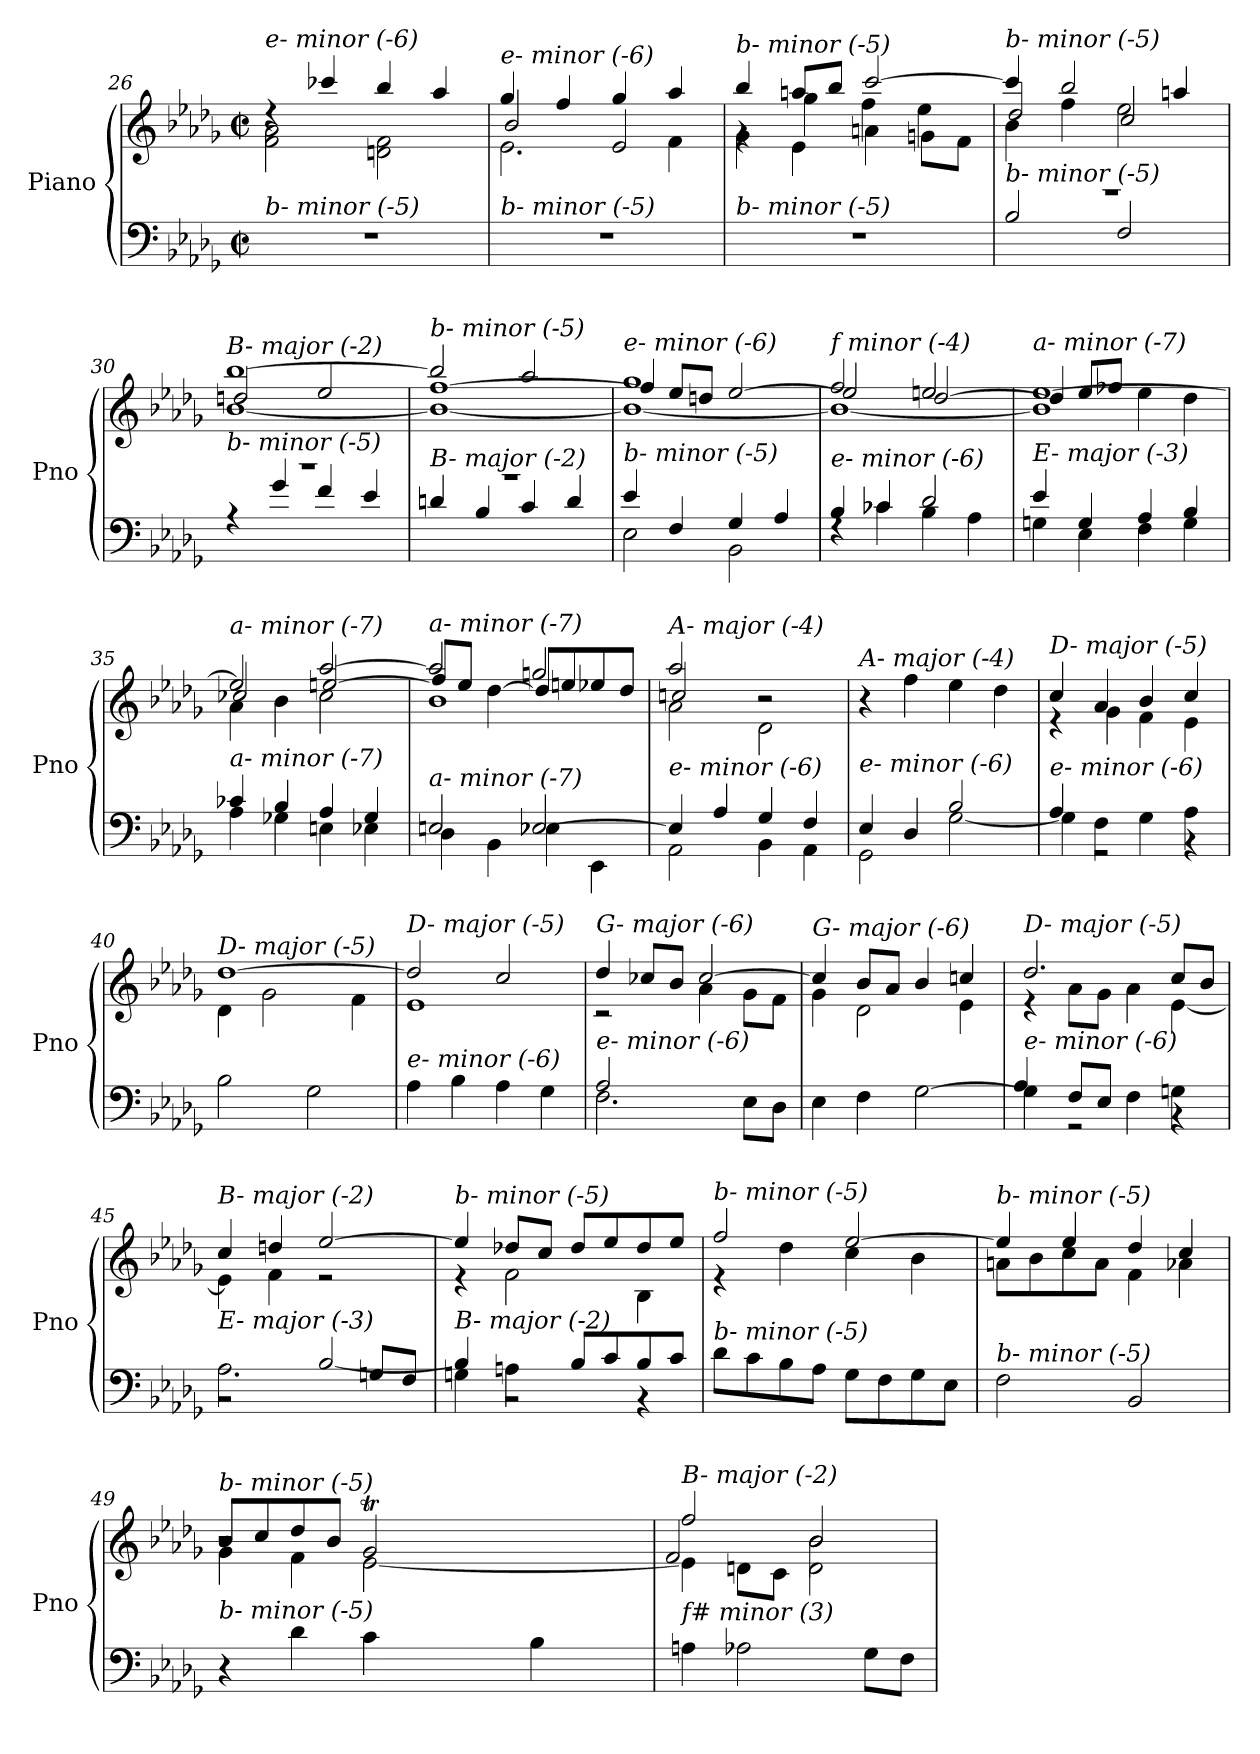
**kern	**kern
*part1	*part1
*staff2	*staff1
*I"Piano	*
*I'Pno	*
*clefF4	*clefG2
*k[b-e-a-d-g-]	*k[b-e-a-d-g-]
*M2/2	*M2/2
*met(c|)	*met(c|)
=26	=26
*	*^
!	!LO:TX:i:t=e- minor (-6)	!
!LO:TX:i:t=b- minor (-5)	!	!
1r	4rdd	2f\ 2a-\
.	4ccc-X/	.
.	4bb-/	2dn\ 2f\
.	4aa-/	.
=27	=27	=27
*	*	*^
!	!LO:TX:i:t=e- minor (-6)	!	!
!LO:TX:i:t=b- minor (-5)	!	!	!
1r	4gg-/	2.e-\	2b-/
.	4ff/	.	.
.	4gg-/	.	2e-/
.	4aa-/	4f\	.
=28	=28	=28	=28
!	!LO:TX:i:t=b- minor (-5)	!	!
!LO:TX:i:t=b- minor (-5)	!	!	!
1r	4bb-/	4g-\	4rg
.	8aan/L	4e-\	4gg-\
.	8bb-/J	.	.
.	[2ccc/	4an\	4ff\
.	.	8gn\L	4ee-\
.	.	8f\J	.
=29	=29	=29	=29
*^	*	*	*
!	!	!LO:TX:i:t=b- minor (-5)	!	!
!LO:TX:i:t=b- minor (-5)	!	!	!	!
1r	2B-/	4ccc/]	4b-\	2dd-/
.	.	2bb-/	4ff\	.
.	2F/	.	2ee-\	2cc/
.	.	4aan/	.	.
=30	=30	=30	=30	=30
!	!	!LO:TX:i:t=B- major (-2)	!	!
!LO:TX:i:t=b- minor (-5)	!	!	!	!
1r	4rA	[1bb-	[1b-	2ddn/
.	4g-/	.	.	.
.	4f/	.	.	2ee-/
.	4e-/	.	.	.
!!LO:PB:g=z	!!	!!
=31	=31	=31	=31	=31
!	!	!LO:TX:i:t=b- minor (-5)	!	!
!LO:TX:i:t=B- major (-2)	!	!	!	!
1r	4dn/	2bb-/]	1b-_	[1ff
.	4B-/	.	.	.
.	4c/	2aa-/	.	.
.	4d/	.	.	.
=32	=32	=32	=32	=32
!	!	!LO:TX:i:t=e- minor (-6)	!	!
!LO:TX:i:t=b- minor (-5)	!	!	!	!
4e-/	2E-\	1gg-	1b-_	4ff/]
4F/	.	.	.	8ee-/L
.	.	.	.	8ddn/J
4G-/	2BB-\	.	.	[2ee-/
4A-/	.	.	.	.
=33	=33	=33	=33	=33
!	!	!LO:TX:i:t=f minor (-4)	!	!
!LO:TX:i:t=e- minor (-6)	!	!	!	!
4B-/	4rF	2ff/	1b-_	2ee-/]
4c-X/	4c-\	.	.	.
2d-/	4B-\	2eeni/	.	[2dd-/
.	4A-\	.	.	.
=34	=34	=34	=34	=34
!	!	!LO:TX:i:t=a- minor (-7)	!	!
!LO:TX:i:t=E- major (-3)	!	!	!	!
4e-/	4Gn\	[1ee-	1b-]	4dd-/]
4G/	4E-\	.	.	8ee-/L
.	.	.	.	8ff-Xj/J
4A-/	4F\	.	.	4ee-\
4B-/	4G\	.	.	4dd-\
=35	=35	=35	=35	=35
!	!	!LO:TX:i:t=a- minor (-7)	!	!
!LO:TX:i:t=a- minor (-7)	!	!	!	!
4c-X/	4A-\	2ee-/]	4a-\	2cc-X/
4B-/	4G-X\	.	4b-\	.
4A-/	4Eni\	[2aa-/	2cc-\	[2eeni/
4G-/	4E-\	.	.	.
=36	=36	=36	=36	=36
!	!	!LO:TX:i:t=a- minor (-7)	!	!
!LO:TX:i:t=a- minor (-7)	!	!	!	!
2Eni/	4D-\	2aa-/]	1b-	8ff-/L]
.	.	.	.	8ee-/J
.	4BB-\	.	.	[4dd-\
[2E-/	4E-\	2ggn/	.	8dd-/L]
.	.	.	.	8eeni/
.	4EE-\	.	.	8ee-/
.	.	.	.	8dd-/J
!!LO:LB:g=z	!!	!!
=37	=37	=37	=37	=37
!	!	!LO:TX:i:t=A- major (-4)	!	!
!LO:TX:i:t=e- minor (-6)	!	!	!	!
4E-/]	2AA-\	2aa-/	2a-\	2ccn/
4A-/	.	.	.	.
4G-/	4BB-\	2r	2d-\	2r
4F/	4AA-\	.	.	.
*	*	*v	*v	*v
=38	=38	=38
!	!	!LO:TX:i:t=A- major (-4)
!LO:TX:i:t=e- minor (-6)	!	!
4E-/	2GG-\	4r
4D-/	.	4ff\
2B-/	[2G-\	4ee-\
.	.	4dd-\
=39	=39	=39
*	*	*^
!	!	!LO:TX:i:t=D- major (-5)	!
!LO:TX:i:t=e- minor (-6)	!	!	!
4A-/	4G-\]	4cc/	4r
4F\	2r	4a-/	4g-\
4G-\	.	4b-/	4f\
4A-\	4r	4cc/	4e-\
=40	=40	=40	=40
!	!	!LO:TX:i:t=D- major (-5)	!
!LO:TX:i:t=e- minor (-6)	!	!	!
*v	*v	*	*
2B-\	[1dd-	4d-\
.	.	2g-\
2G-\	.	.
.	.	4f\
=41	=41	=41
!	!LO:TX:i:t=D- major (-5)	!
!LO:TX:i:t=e- minor (-6)	!	!
4A-\	2dd-/]	1e-
4B-\	.	.
4A-\	2cc/	.
4G-\	.	.
=42	=42	=42
*^	*	*
!	!	!LO:TX:i:t=G- major (-6)	!
!LO:TX:i:t=e- minor (-6)	!	!	!
2A-/	2.F\	4dd-/	2r
.	.	8cc-X/L	.
.	.	8b-/J	.
2ryy	.	[2cc-/	4a-\
.	8E-\L	.	8g-\L
.	8D-\J	.	8f\J
=43	=43	=43	=43
!	!	!LO:TX:i:t=G- major (-6)	!
!LO:TX:i:t=e- minor (-6)	!	!	!
*v	*v	*	*
4E-\	4cc-/]	4g-\
4F\	8b-/L	2d-\
.	8a-/J	.
[2G-\	4b-/	.
.	4ccn/	4e-\
!!LO:LB:g=z	!!
=44	=44	=44
*^	*	*
!	!	!LO:TX:i:t=D- major (-5)	!
!LO:TX:i:t=e- minor (-6)	!	!	!
4G-\]	4A-/	2.dd-/	4r
8F/L	2r	.	8a-\L
8E-/J	.	.	8g-\J
4F\	.	.	4a-\
4Gn\	4r	8cc/L	[4e-\
.	.	8b-/J	.
=45	=45	=45	=45
!	!	!LO:TX:i:t=B- major (-2)	!
!LO:TX:i:t=E- major (-3)	!	!	!
2.A-\	2r	4cc/	4e-\]
.	.	4ddn/	4f\
.	[2B-/	[2ee-/	2r
8Gn/L	.	.	.
8F/J	.	.	.
=46	=46	=46	=46
!	!	!LO:TX:i:t=b- minor (-5)	!
!LO:TX:i:t=B- major (-2)	!	!	!
4Gn\	4B-/]	4ee-/]	4r
4An\	2r	8dd-X/L	2f\
.	.	8cc/J	.
8B-/L	.	8dd-/L	.
8c/	.	8ee-/	.
8B-/	4r	8dd-/	4B-\
8c/J	.	8ee-/J	.
*v	*v	*	*
=47	=47	=47
!	!LO:TX:i:t=b- minor (-5)	!
!LO:TX:i:t=b- minor (-5)	!	!
8d-\L	2ff/	4r
8c\	.	.
8B-\	.	4dd-\
8A-\J	.	.
8G-\L	[2ee-/	4cc\
8F\	.	.
8G-\	.	4b-\
8E-\J	.	.
=48	=48	=48
!	!LO:TX:i:t=b- minor (-5)	!
!LO:TX:i:t=b- minor (-5)	!	!
2F\	4ee-/]	8an\L
.	.	8b-\
.	4ee-/	8cc\
.	.	8a\J
2BB-/	4dd-/	4f\
.	4cc/	4a-X\
!!LO:LB:g=z
=49	=49	=49
*	*	*^
!	!LO:TX:i:t=b- minor (-5)	!	!
!LO:TX:i:t=b- minor (-5)	!	!	!
4r	8b-/L	4g-\	2r
.	8cc/	.	.
4d-\	8dd-/	4f\	.
.	8b-/J	.	.
4c\	2g-T/	[2e-\	32a-LLLyy
.	.	.	32g-yy
.	.	.	32a-yy
.	.	.	32g-yy
.	.	.	32a-yy
.	.	.	32g-yy
.	.	.	32a-yy
.	.	.	32g-JJJyy
4B-\	.	.	32a-LLLyy
.	.	.	32g-yy
.	.	.	32a-yy
.	.	.	32g-Jyy
.	.	.	16fyy
.	.	.	16g-JJyy
=50	=50	=50	=50
!	!LO:TX:i:t=B- major (-2)	!	!
!LO:TX:i:t=f# minor (3)	!	!	!
4An\	2ff/	4e-\]	2f/
2A-X\	.	8dn\L	.
.	.	8c\J	.
.	2b-/	2d\	2b-\
8G-\L	.	.	.
8F\J	.	.	.
*	*v	*v	*v
=	=
*-	*-
